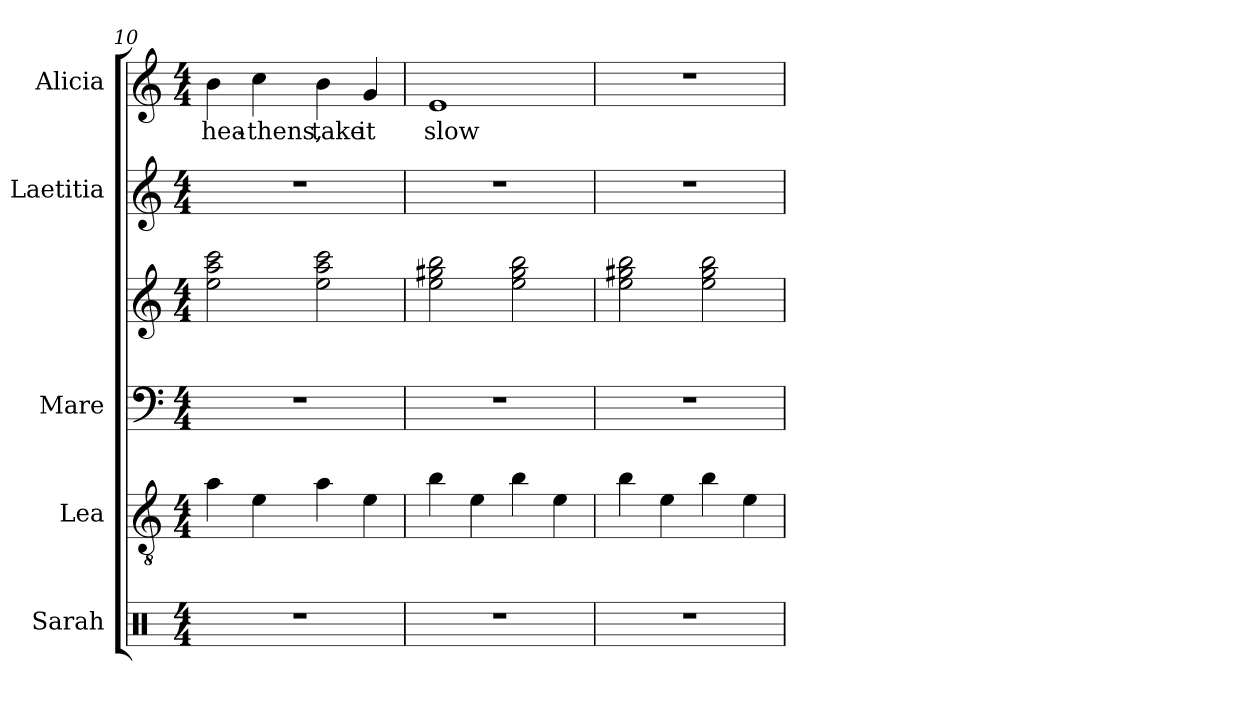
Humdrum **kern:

**kern	**kern	**kern	**kern	**kern	**kern	**text
*part5	*part4	*part3	*part3	*part2	*part1	*part1
*staff6	*staff5	*staff4	*staff3	*staff2	*staff1	*staff1
*I"Sarah	*I"Lea	*I"Mare	*	*I"Laetitia	*I"Alicia	*
*	*I'Lea	*I'Mare	*	*I'Laeti	*I'Alicia	*
*clefX	*clefGv2	*clefF4	*clefG2	*clefG2	*clefG2	*
*k[]	*k[]	*k[]	*k[]	*k[]	*k[]	*
*M4/4	*M4/4	*M4/4	*M4/4	*M4/4	*M4/4	*
=10	=10	=10	=10	=10	=10	=10
1r	4a\	1r	2ee\ 2aa\ 2ccc\	1r	4b\	hea-
.	4e\	.	.	.	4cc\	-thens,
.	4a\	.	2ee\ 2aa\ 2ccc\	.	4b\	take
.	4e\	.	.	.	4g/	it
=11	=11	=11	=11	=11	=11	=11
1r	4b\	1r	2ee\ 2gg#X\ 2bb\	1r	1e	slow
.	4e\	.	.	.	.	.
.	4b\	.	2ee\ 2gg#\ 2bb\	.	.	.
.	4e\	.	.	.	.	.
=12	=12	=12	=12	=12	=12	=12
1r	4b\	1r	2ee\ 2gg#X\ 2bb\	1r	1r	.
.	4e\	.	.	.	.	.
.	4b\	.	2ee\ 2gg#\ 2bb\	.	.	.
.	4e\	.	.	.	.	.
=	=	=	=	=	=	=
*-	*-	*-	*-	*-	*-	*-
